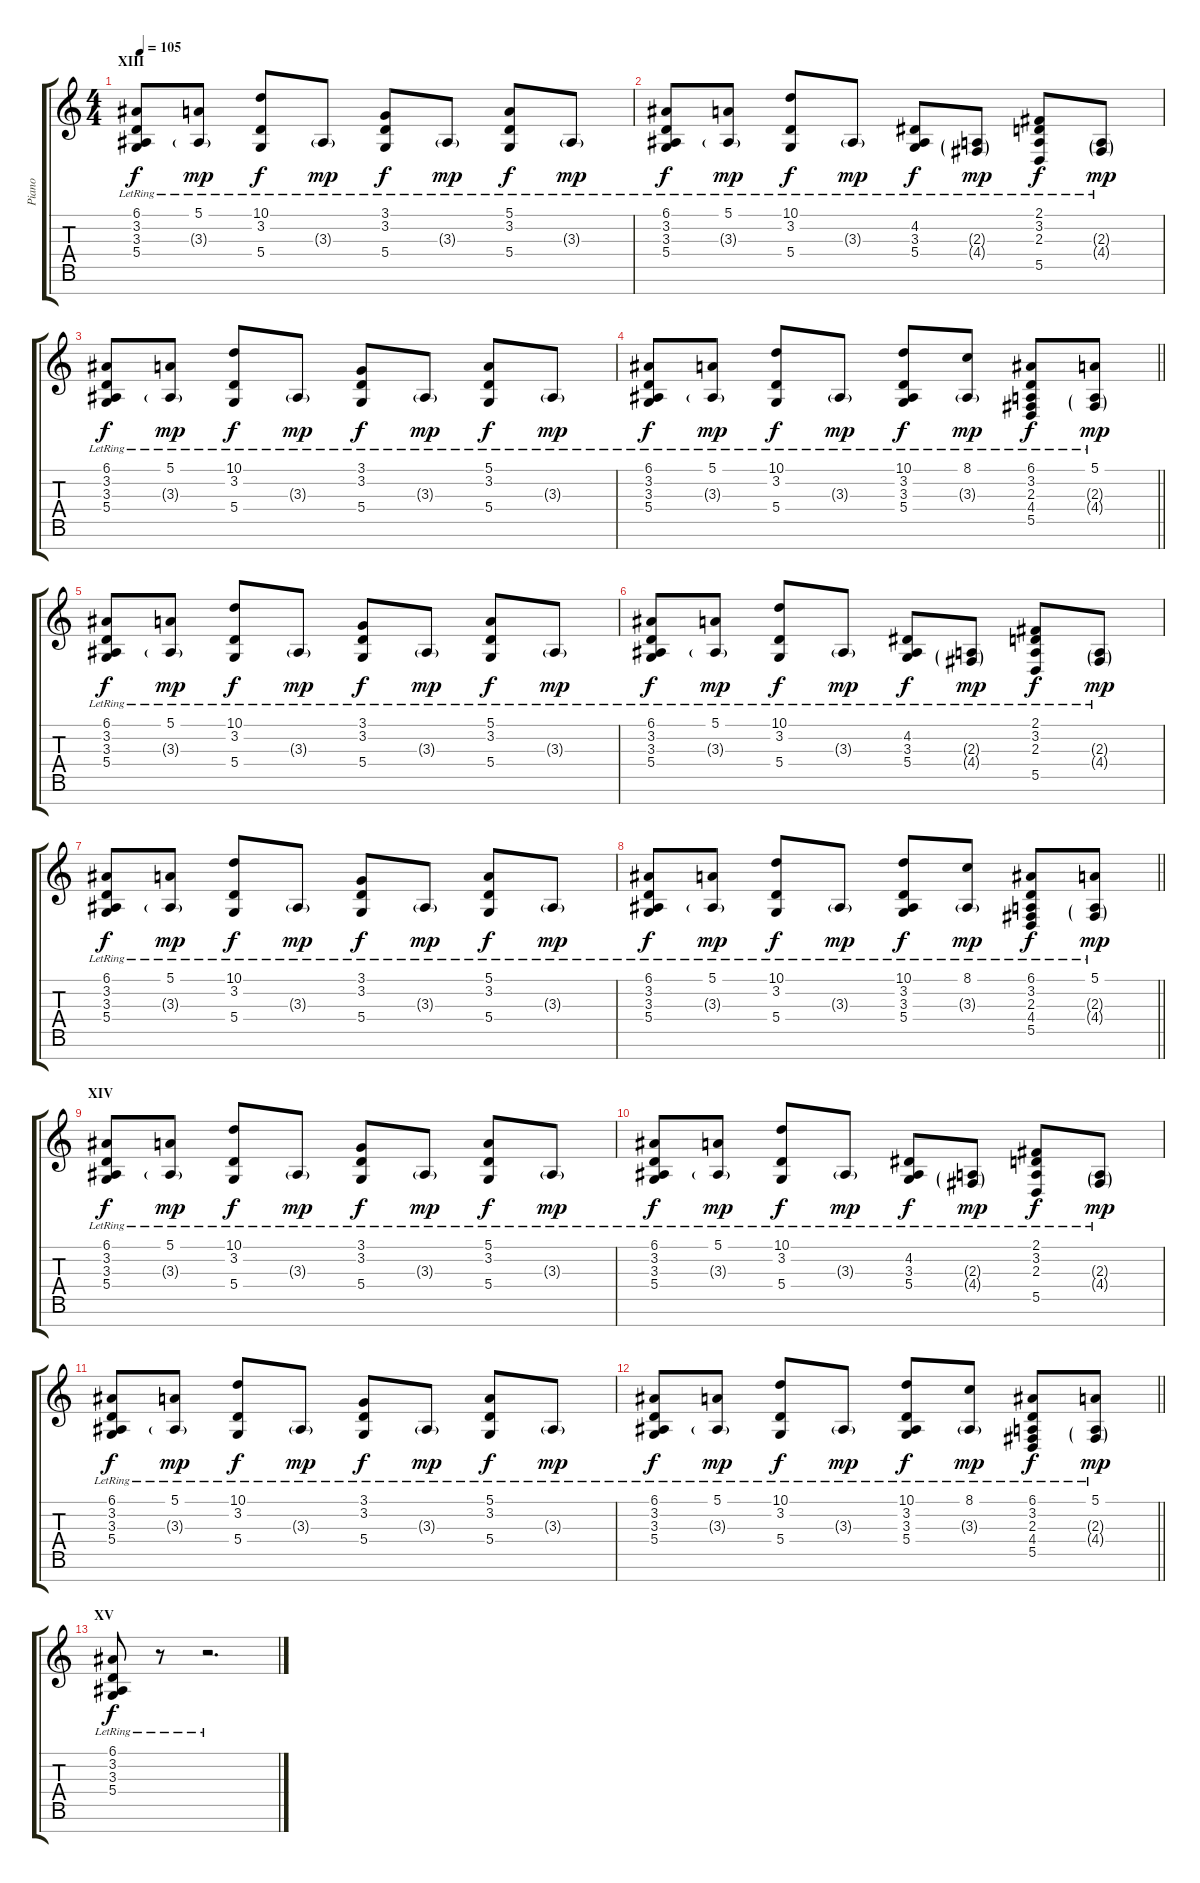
\track ("Piano" "Piano") {instrument acousticgrandpiano}
\staff {score tabs}
\tuning (E4 B3 G3 D3 A2 E2 B1) {hide}
\ts (4 4)
\section ("" "XIII")
\tempo 105
\clef g2
\ks c
(6.1{lr} 3.2{lr} 3.3{lr} 5.4{lr}).8{dy f} (5.1{lr} 3.3{g lr}).8{dy mp} (10.1{lr} 3.2{lr} 5.4{lr}).8{dy f} 3.3{g lr}.8{dy mp} (3.1{lr} 3.2{lr} 5.4{lr}).8{dy f} 3.3{g lr}.8{dy mp} (5.1{lr} 3.2{lr} 5.4{lr}).8{dy f} 3.3{g lr}.8{dy mp} |
(6.1{lr} 3.2{lr} 3.3{lr} 5.4{lr}).8{dy f} (5.1 3.3{g lr}).8{dy mp} (10.1{lr} 3.2{lr} 5.4{lr}).8{dy f} 3.3{g lr}.8{dy mp} (4.2{lr} 3.3{lr} 5.4{lr}).8{dy f} (2.3{g lr} 4.4{g lr}).8{dy mp} (2.1{lr} 3.2{lr} 2.3{lr} 5.5{lr}).8{dy f} (2.3{g lr} 4.4{g lr}).8{dy mp} |
(6.1{lr} 3.2{lr} 3.3{lr} 5.4{lr}).8{dy f} (5.1{lr} 3.3{g lr}).8{dy mp} (10.1{lr} 3.2{lr} 5.4{lr}).8{dy f} 3.3{g lr}.8{dy mp} (3.1{lr} 3.2{lr} 5.4{lr}).8{dy f} 3.3{g lr}.8{dy mp} (5.1{lr} 3.2{lr} 5.4{lr}).8{dy f} 3.3{g lr}.8{dy mp} |
\barLineRight lightlight
(6.1{lr} 3.2 3.3 5.4{lr}).8{dy f} (5.1{lr} 3.3{g lr}).8{dy mp} (10.1{lr} 3.2 5.4{lr}).8{dy f} 3.3{g lr}.8{dy mp} (10.1{lr} 3.2 3.3 5.4{lr}).8{dy f} (8.1{lr} 3.3{g lr}).8{dy mp} (6.1{lr} 3.2 2.3 4.4 5.5{lr}).8{dy f} (5.1{lr} 2.3{g} 4.4{g lr}).8{dy mp} |
(6.1{lr} 3.2{lr} 3.3{lr} 5.4{lr}).8{dy f} (5.1{lr} 3.3{g lr}).8{dy mp} (10.1{lr} 3.2{lr} 5.4{lr}).8{dy f} 3.3{g lr}.8{dy mp} (3.1{lr} 3.2{lr} 5.4{lr}).8{dy f} 3.3{g lr}.8{dy mp} (5.1{lr} 3.2{lr} 5.4{lr}).8{dy f} 3.3{g lr}.8{dy mp} |
(6.1{lr} 3.2{lr} 3.3{lr} 5.4{lr}).8{dy f} (5.1 3.3{g lr}).8{dy mp} (10.1{lr} 3.2{lr} 5.4{lr}).8{dy f} 3.3{g lr}.8{dy mp} (4.2{lr} 3.3{lr} 5.4{lr}).8{dy f} (2.3{g lr} 4.4{g lr}).8{dy mp} (2.1{lr} 3.2{lr} 2.3{lr} 5.5{lr}).8{dy f} (2.3{g lr} 4.4{g lr}).8{dy mp} |
(6.1{lr} 3.2{lr} 3.3{lr} 5.4{lr}).8{dy f} (5.1{lr} 3.3{g lr}).8{dy mp} (10.1{lr} 3.2{lr} 5.4{lr}).8{dy f} 3.3{g lr}.8{dy mp} (3.1{lr} 3.2{lr} 5.4{lr}).8{dy f} 3.3{g lr}.8{dy mp} (5.1{lr} 3.2{lr} 5.4{lr}).8{dy f} 3.3{g lr}.8{dy mp} |
\barLineRight lightlight
(6.1{lr} 3.2 3.3 5.4{lr}).8{dy f} (5.1{lr} 3.3{g lr}).8{dy mp} (10.1{lr} 3.2 5.4{lr}).8{dy f} 3.3{g lr}.8{dy mp} (10.1{lr} 3.2 3.3 5.4{lr}).8{dy f} (8.1{lr} 3.3{g lr}).8{dy mp} (6.1{lr} 3.2 2.3 4.4 5.5{lr}).8{dy f} (5.1{lr} 2.3{g} 4.4{g lr}).8{dy mp} |
\section ("" "XIV")
(6.1{lr} 3.2{lr} 3.3{lr} 5.4{lr}).8{dy f} (5.1{lr} 3.3{g lr}).8{dy mp} (10.1{lr} 3.2{lr} 5.4{lr}).8{dy f} 3.3{g lr}.8{dy mp} (3.1{lr} 3.2{lr} 5.4{lr}).8{dy f} 3.3{g lr}.8{dy mp} (5.1{lr} 3.2{lr} 5.4{lr}).8{dy f} 3.3{g lr}.8{dy mp} |
(6.1{lr} 3.2{lr} 3.3{lr} 5.4{lr}).8{dy f} (5.1 3.3{g lr}).8{dy mp} (10.1{lr} 3.2{lr} 5.4{lr}).8{dy f} 3.3{g lr}.8{dy mp} (4.2{lr} 3.3{lr} 5.4{lr}).8{dy f} (2.3{g lr} 4.4{g lr}).8{dy mp} (2.1{lr} 3.2{lr} 2.3{lr} 5.5{lr}).8{dy f} (2.3{g lr} 4.4{g lr}).8{dy mp} |
(6.1{lr} 3.2{lr} 3.3{lr} 5.4{lr}).8{dy f} (5.1{lr} 3.3{g lr}).8{dy mp} (10.1{lr} 3.2{lr} 5.4{lr}).8{dy f} 3.3{g lr}.8{dy mp} (3.1{lr} 3.2{lr} 5.4{lr}).8{dy f} 3.3{g lr}.8{dy mp} (5.1{lr} 3.2{lr} 5.4{lr}).8{dy f} 3.3{g lr}.8{dy mp} |
\barLineRight lightlight
(6.1{lr} 3.2 3.3 5.4{lr}).8{dy f} (5.1{lr} 3.3{g lr}).8{dy mp} (10.1{lr} 3.2 5.4{lr}).8{dy f} 3.3{g lr}.8{dy mp} (10.1{lr} 3.2 3.3 5.4{lr}).8{dy f} (8.1{lr} 3.3{g lr}).8{dy mp} (6.1{lr} 3.2 2.3 4.4 5.5{lr}).8{dy f} (5.1{lr} 2.3{g} 4.4{g lr}).8{dy mp} |
\section ("" "XV")
(6.1{lr} 3.2 3.3 5.4{lr}).8{dy f} r.8 r.2{d}
